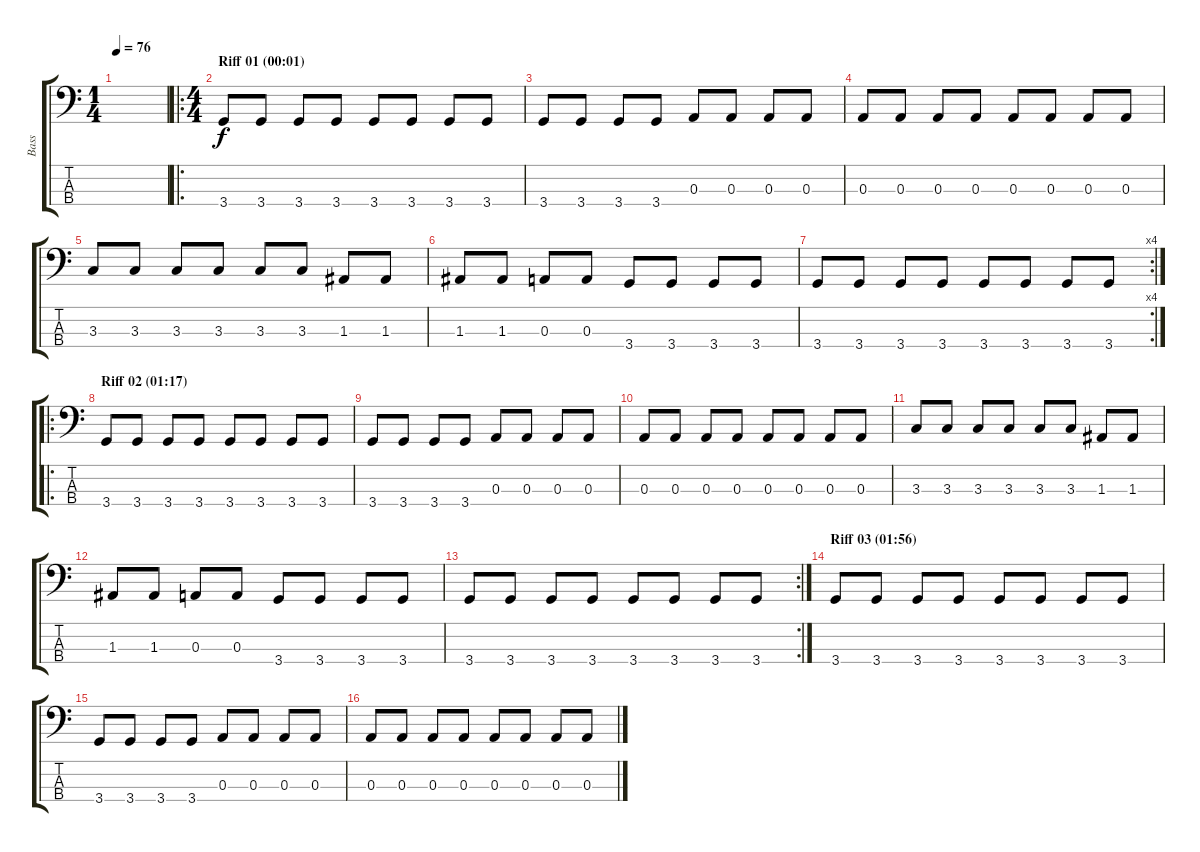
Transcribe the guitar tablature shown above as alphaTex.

\track ("Bass" "Bass") {instrument electricbasspick}
\staff {score tabs}
\tuning (G2 D2 A1 E1) {hide}
\ts (1 4)
\tempo 76
\clef f4
\ks c
|
\ro
\ts (4 4)
\section ("" "Riff 01 (00:01)")
3.4.8 3.4.8 3.4.8 3.4.8 3.4.8 3.4.8 3.4.8 3.4.8 |
3.4.8 3.4.8 3.4.8 3.4.8 0.3.8 0.3.8 0.3.8 0.3.8 |
0.3.8 0.3.8 0.3.8 0.3.8 0.3.8 0.3.8 0.3.8 0.3.8 |
3.3.8 3.3.8 3.3.8 3.3.8 3.3.8 3.3.8 1.3.8 1.3.8 |
1.3.8 1.3.8 0.3.8 0.3.8 3.4.8 3.4.8 3.4.8 3.4.8 |
\rc 4
3.4.8 3.4.8 3.4.8 3.4.8 3.4.8 3.4.8 3.4.8 3.4.8 |
\ro
\section ("" "Riff 02 (01:17)")
3.4.8 3.4.8 3.4.8 3.4.8 3.4.8 3.4.8 3.4.8 3.4.8 |
3.4.8 3.4.8 3.4.8 3.4.8 0.3.8 0.3.8 0.3.8 0.3.8 |
0.3.8 0.3.8 0.3.8 0.3.8 0.3.8 0.3.8 0.3.8 0.3.8 |
3.3.8 3.3.8 3.3.8 3.3.8 3.3.8 3.3.8 1.3.8 1.3.8 |
1.3.8 1.3.8 0.3.8 0.3.8 3.4.8 3.4.8 3.4.8 3.4.8 |
\rc 2
3.4.8 3.4.8 3.4.8 3.4.8 3.4.8 3.4.8 3.4.8 3.4.8 |
\section ("" "Riff 03 (01:56)")
3.4.8 3.4.8 3.4.8 3.4.8 3.4.8 3.4.8 3.4.8 3.4.8 |
3.4.8 3.4.8 3.4.8 3.4.8 0.3.8 0.3.8 0.3.8 0.3.8 |
0.3.8 0.3.8 0.3.8 0.3.8 0.3.8 0.3.8 0.3.8 0.3.8
